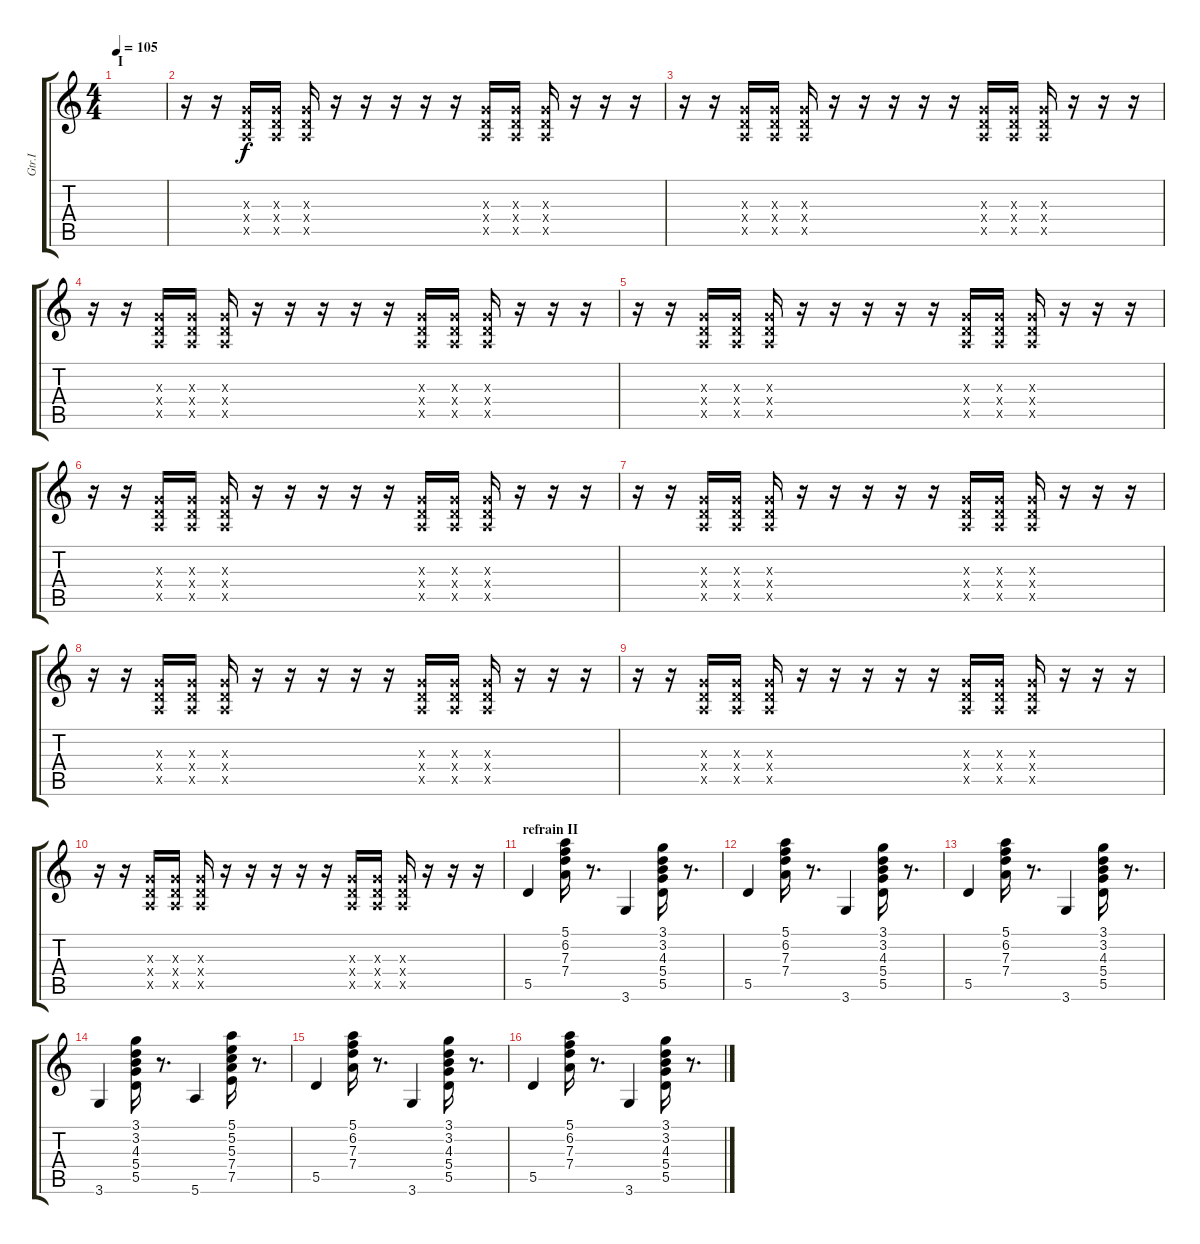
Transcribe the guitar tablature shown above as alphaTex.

\track ("Gtr.I" "Gtr.I") {instrument electricguitarjazz}
\staff {score tabs}
\tuning (E4 B3 G3 D3 A2 E2) {hide}
\ts (4 4)
\section ("" "I")
\tempo 105
\clef g2
\ks c
|
r.16{volume 6 balance 1 instrument electricguitarmuted} r.16 (0.3{x} 0.4{x} 0.5{x}).16 (0.3{x} 0.4{x} 0.5{x}).16 (0.3{x} 0.4{x} 0.5{x}).16 r.16 r.16 r.16 r.16 r.16 (0.3{x} 0.4{x} 0.5{x}).16 (0.3{x} 0.4{x} 0.5{x}).16 (0.3{x} 0.4{x} 0.5{x}).16 r.16 r.16 r.16 |
r.16{volume 6 balance 1 instrument electricguitarmuted} r.16 (0.3{x} 0.4{x} 0.5{x}).16 (0.3{x} 0.4{x} 0.5{x}).16 (0.3{x} 0.4{x} 0.5{x}).16 r.16 r.16 r.16 r.16 r.16 (0.3{x} 0.4{x} 0.5{x}).16 (0.3{x} 0.4{x} 0.5{x}).16 (0.3{x} 0.4{x} 0.5{x}).16 r.16 r.16 r.16 |
r.16{volume 6 balance 1 instrument electricguitarmuted} r.16 (0.3{x} 0.4{x} 0.5{x}).16 (0.3{x} 0.4{x} 0.5{x}).16 (0.3{x} 0.4{x} 0.5{x}).16 r.16 r.16 r.16 r.16 r.16 (0.3{x} 0.4{x} 0.5{x}).16 (0.3{x} 0.4{x} 0.5{x}).16 (0.3{x} 0.4{x} 0.5{x}).16 r.16 r.16 r.16 |
r.16{volume 6 balance 1 instrument electricguitarmuted} r.16 (0.3{x} 0.4{x} 0.5{x}).16 (0.3{x} 0.4{x} 0.5{x}).16 (0.3{x} 0.4{x} 0.5{x}).16 r.16 r.16 r.16 r.16 r.16 (0.3{x} 0.4{x} 0.5{x}).16 (0.3{x} 0.4{x} 0.5{x}).16 (0.3{x} 0.4{x} 0.5{x}).16 r.16 r.16 r.16 |
r.16{volume 6 balance 1 instrument electricguitarmuted} r.16 (0.3{x} 0.4{x} 0.5{x}).16 (0.3{x} 0.4{x} 0.5{x}).16 (0.3{x} 0.4{x} 0.5{x}).16 r.16 r.16 r.16 r.16 r.16 (0.3{x} 0.4{x} 0.5{x}).16 (0.3{x} 0.4{x} 0.5{x}).16 (0.3{x} 0.4{x} 0.5{x}).16 r.16 r.16 r.16 |
r.16{volume 6 balance 1 instrument electricguitarmuted} r.16 (0.3{x} 0.4{x} 0.5{x}).16 (0.3{x} 0.4{x} 0.5{x}).16 (0.3{x} 0.4{x} 0.5{x}).16 r.16 r.16 r.16 r.16 r.16 (0.3{x} 0.4{x} 0.5{x}).16 (0.3{x} 0.4{x} 0.5{x}).16 (0.3{x} 0.4{x} 0.5{x}).16 r.16 r.16 r.16 |
r.16{volume 6 balance 1 instrument electricguitarmuted} r.16 (0.3{x} 0.4{x} 0.5{x}).16 (0.3{x} 0.4{x} 0.5{x}).16 (0.3{x} 0.4{x} 0.5{x}).16 r.16 r.16 r.16 r.16 r.16 (0.3{x} 0.4{x} 0.5{x}).16 (0.3{x} 0.4{x} 0.5{x}).16 (0.3{x} 0.4{x} 0.5{x}).16 r.16 r.16 r.16 |
r.16{volume 6 balance 1 instrument electricguitarmuted} r.16 (0.3{x} 0.4{x} 0.5{x}).16 (0.3{x} 0.4{x} 0.5{x}).16 (0.3{x} 0.4{x} 0.5{x}).16 r.16 r.16 r.16 r.16 r.16 (0.3{x} 0.4{x} 0.5{x}).16 (0.3{x} 0.4{x} 0.5{x}).16 (0.3{x} 0.4{x} 0.5{x}).16 r.16 r.16 r.16 |
r.16{volume 6 balance 1 instrument electricguitarmuted} r.16 (0.3{x} 0.4{x} 0.5{x}).16 (0.3{x} 0.4{x} 0.5{x}).16 (0.3{x} 0.4{x} 0.5{x}).16 r.16 r.16 r.16 r.16 r.16 (0.3{x} 0.4{x} 0.5{x}).16 (0.3{x} 0.4{x} 0.5{x}).16 (0.3{x} 0.4{x} 0.5{x}).16 r.16 r.16 r.16 |
\section ("" "refrain II")
5.5.4 (5.1 6.2 7.3 7.4).16 r.8{d} 3.6.4 (3.1 3.2 4.3 5.4 5.5).16 r.8{d} |
5.5.4 (5.1 6.2 7.3 7.4).16 r.8{d} 3.6.4 (3.1 3.2 4.3 5.4 5.5).16 r.8{d} |
5.5.4 (5.1 6.2 7.3 7.4).16 r.8{d} 3.6.4 (3.1 3.2 4.3 5.4 5.5).16 r.8{d} |
3.6.4 (3.1 3.2 4.3 5.4 5.5).16 r.8{d} 5.6.4 (5.1 5.2 5.3 7.4 7.5).16 r.8{d} |
5.5.4 (5.1 6.2 7.3 7.4).16 r.8{d} 3.6.4 (3.1 3.2 4.3 5.4 5.5).16 r.8{d} |
5.5.4 (5.1 6.2 7.3 7.4).16 r.8{d} 3.6.4 (3.1 3.2 4.3 5.4 5.5).16 r.8{d}
